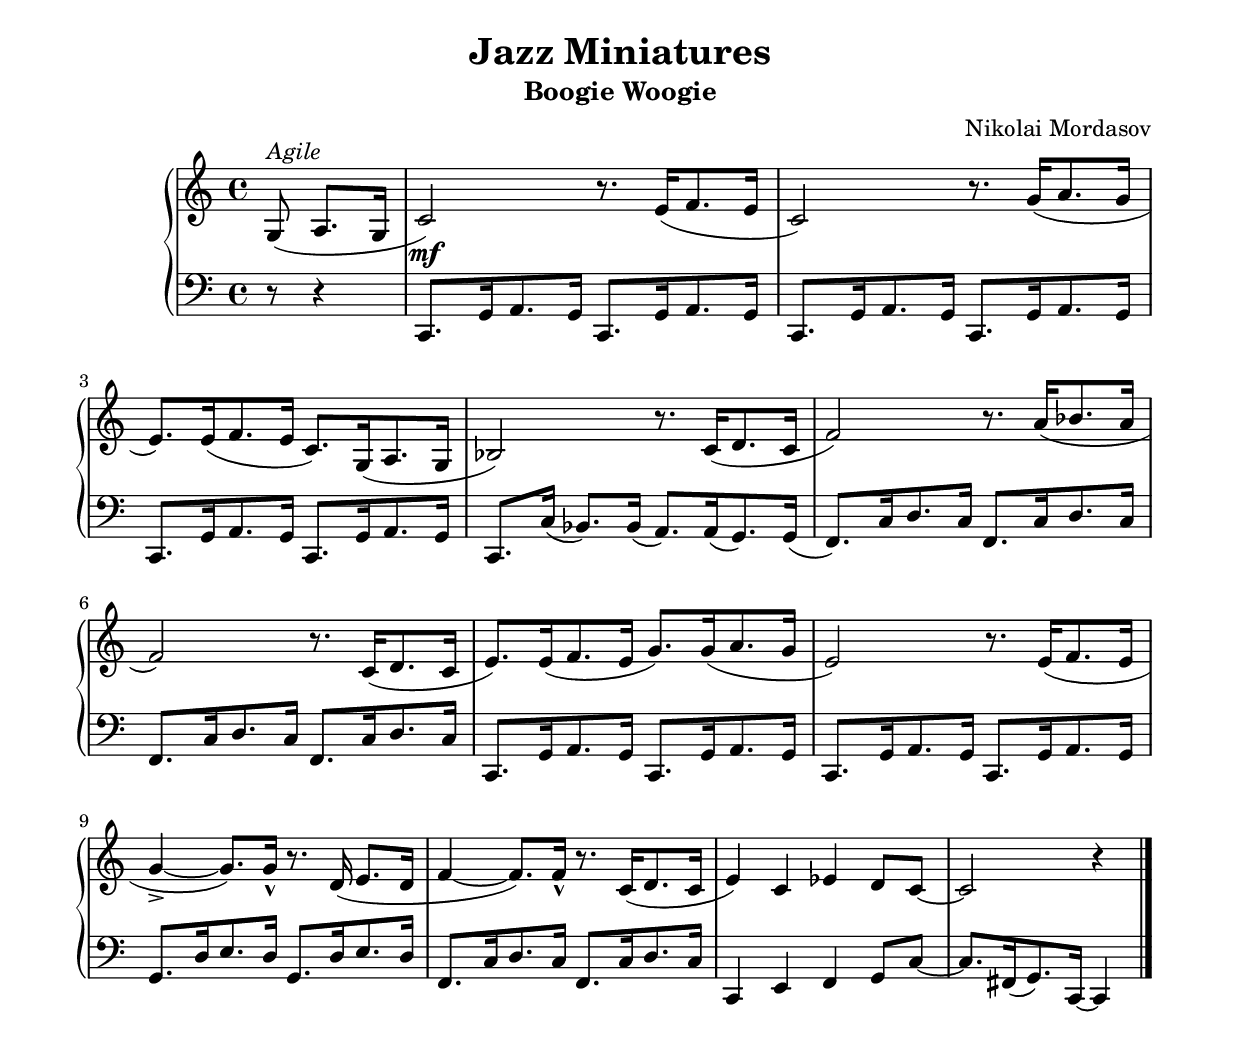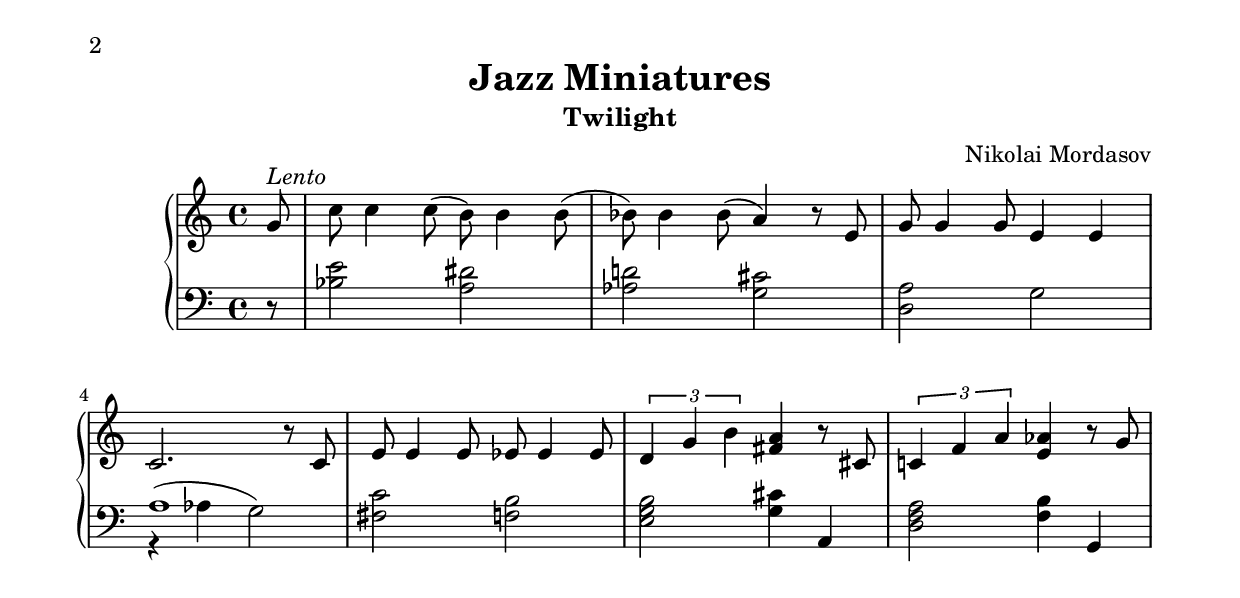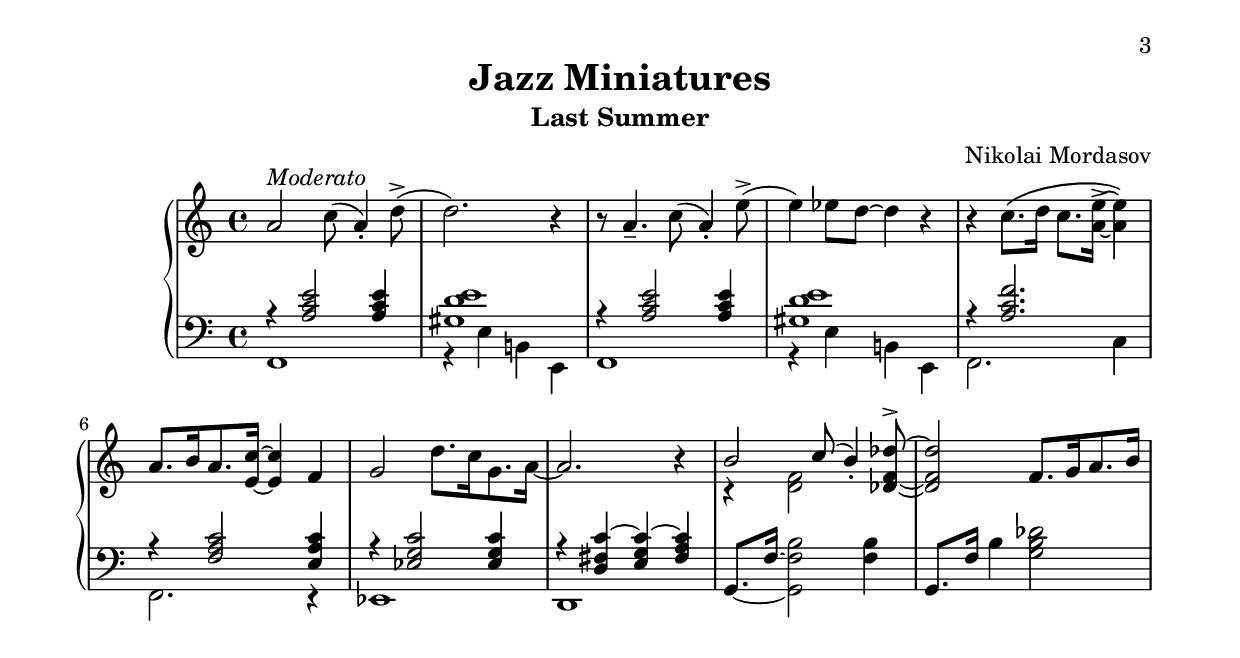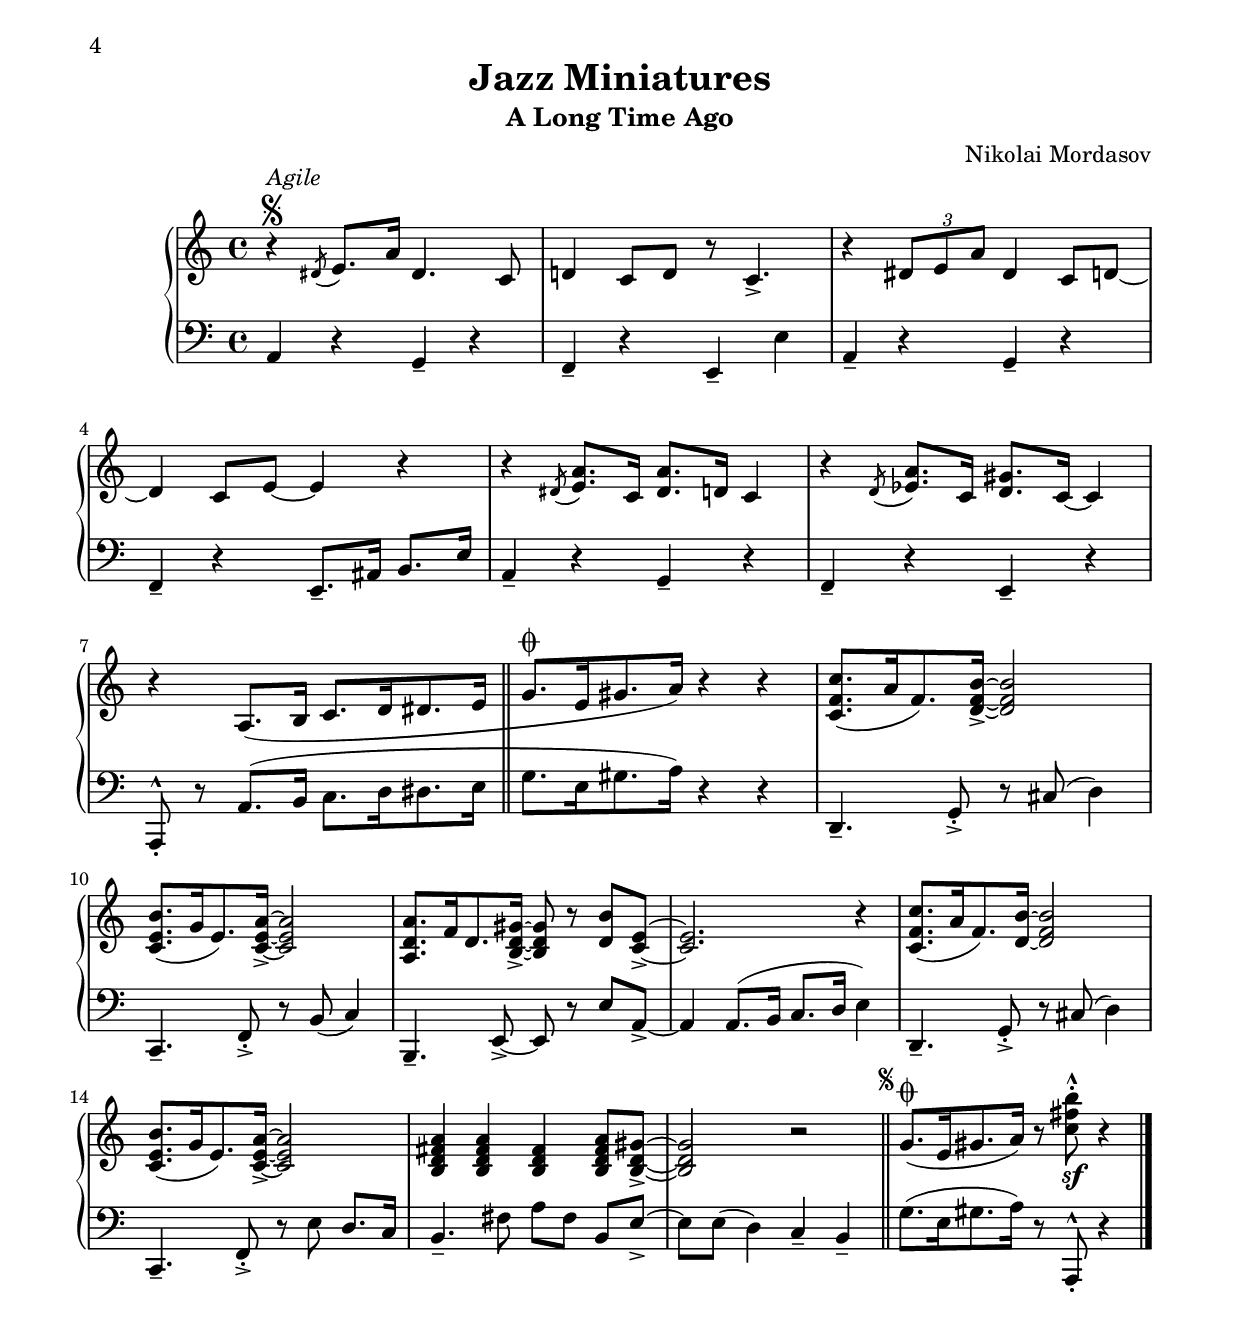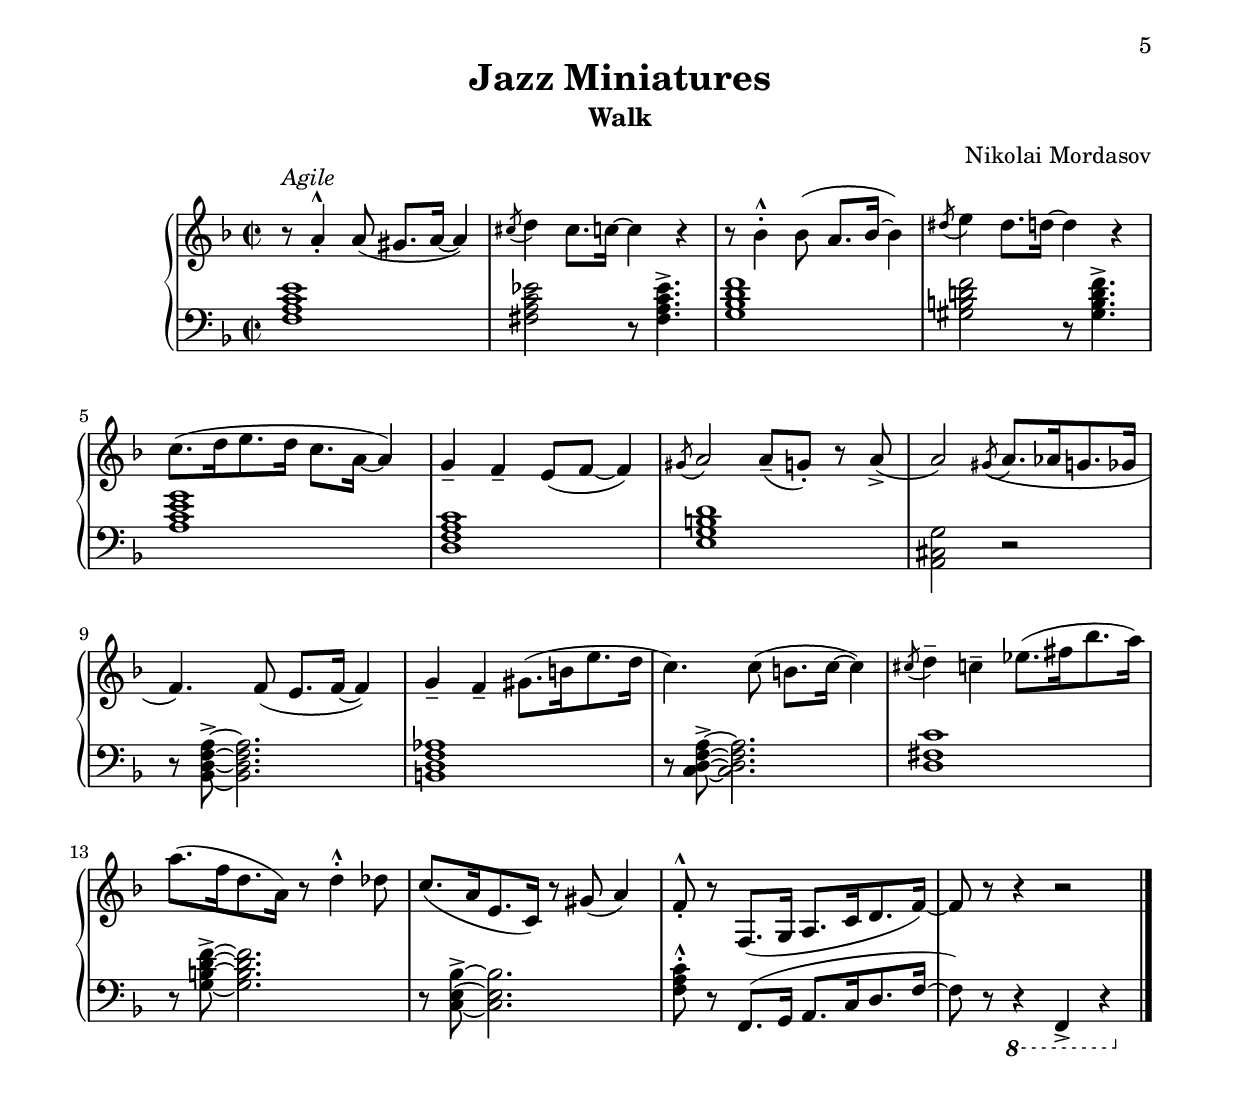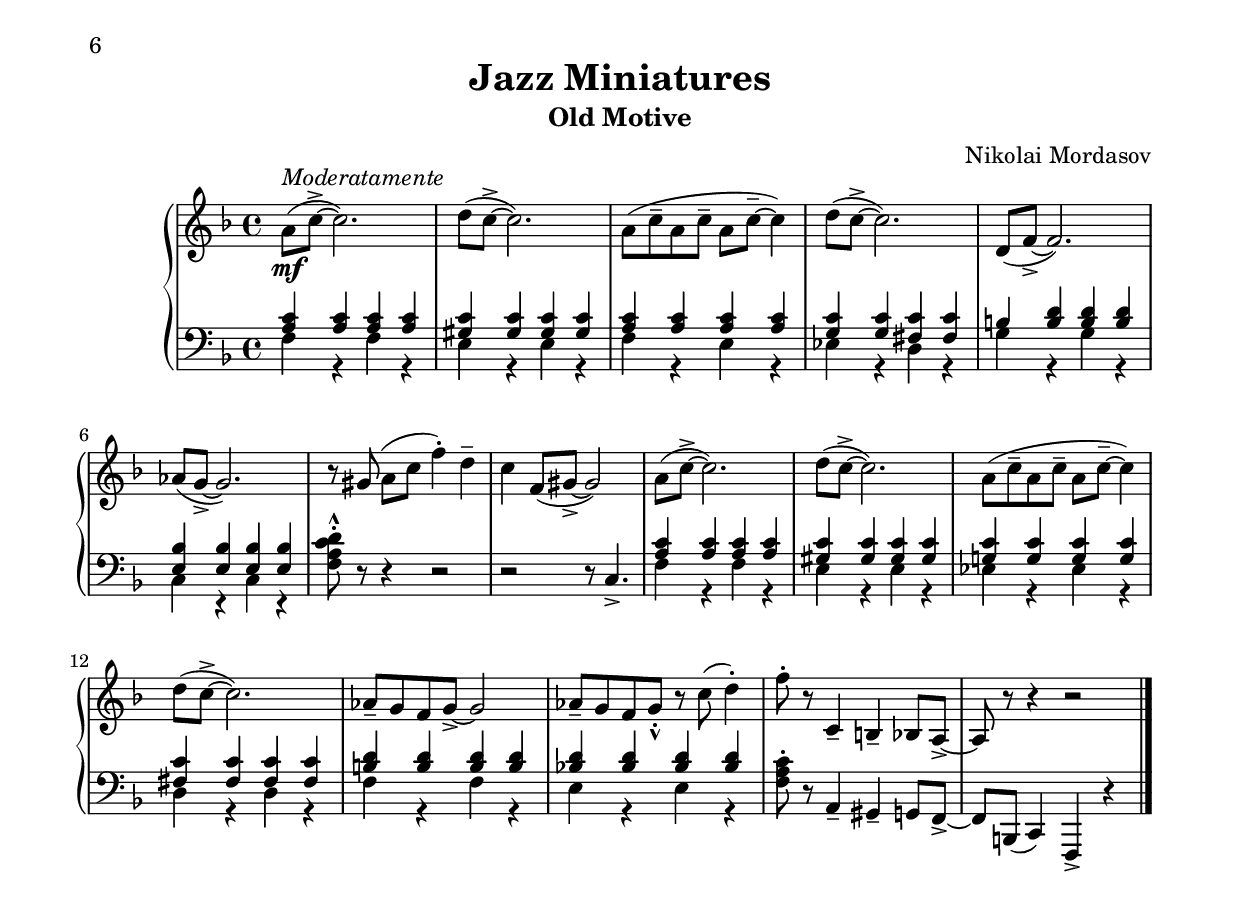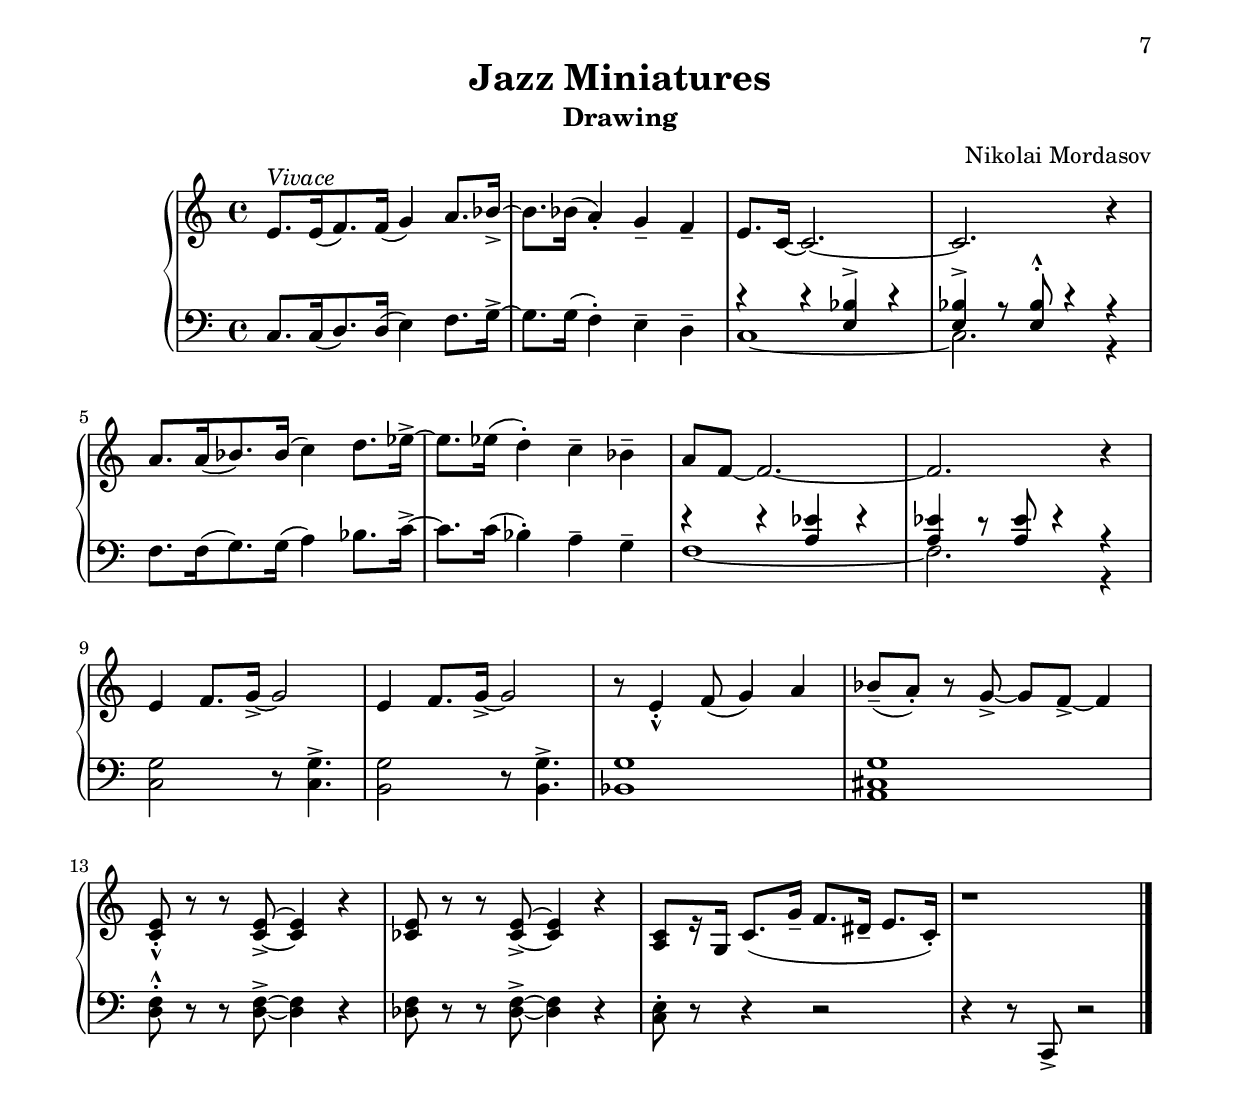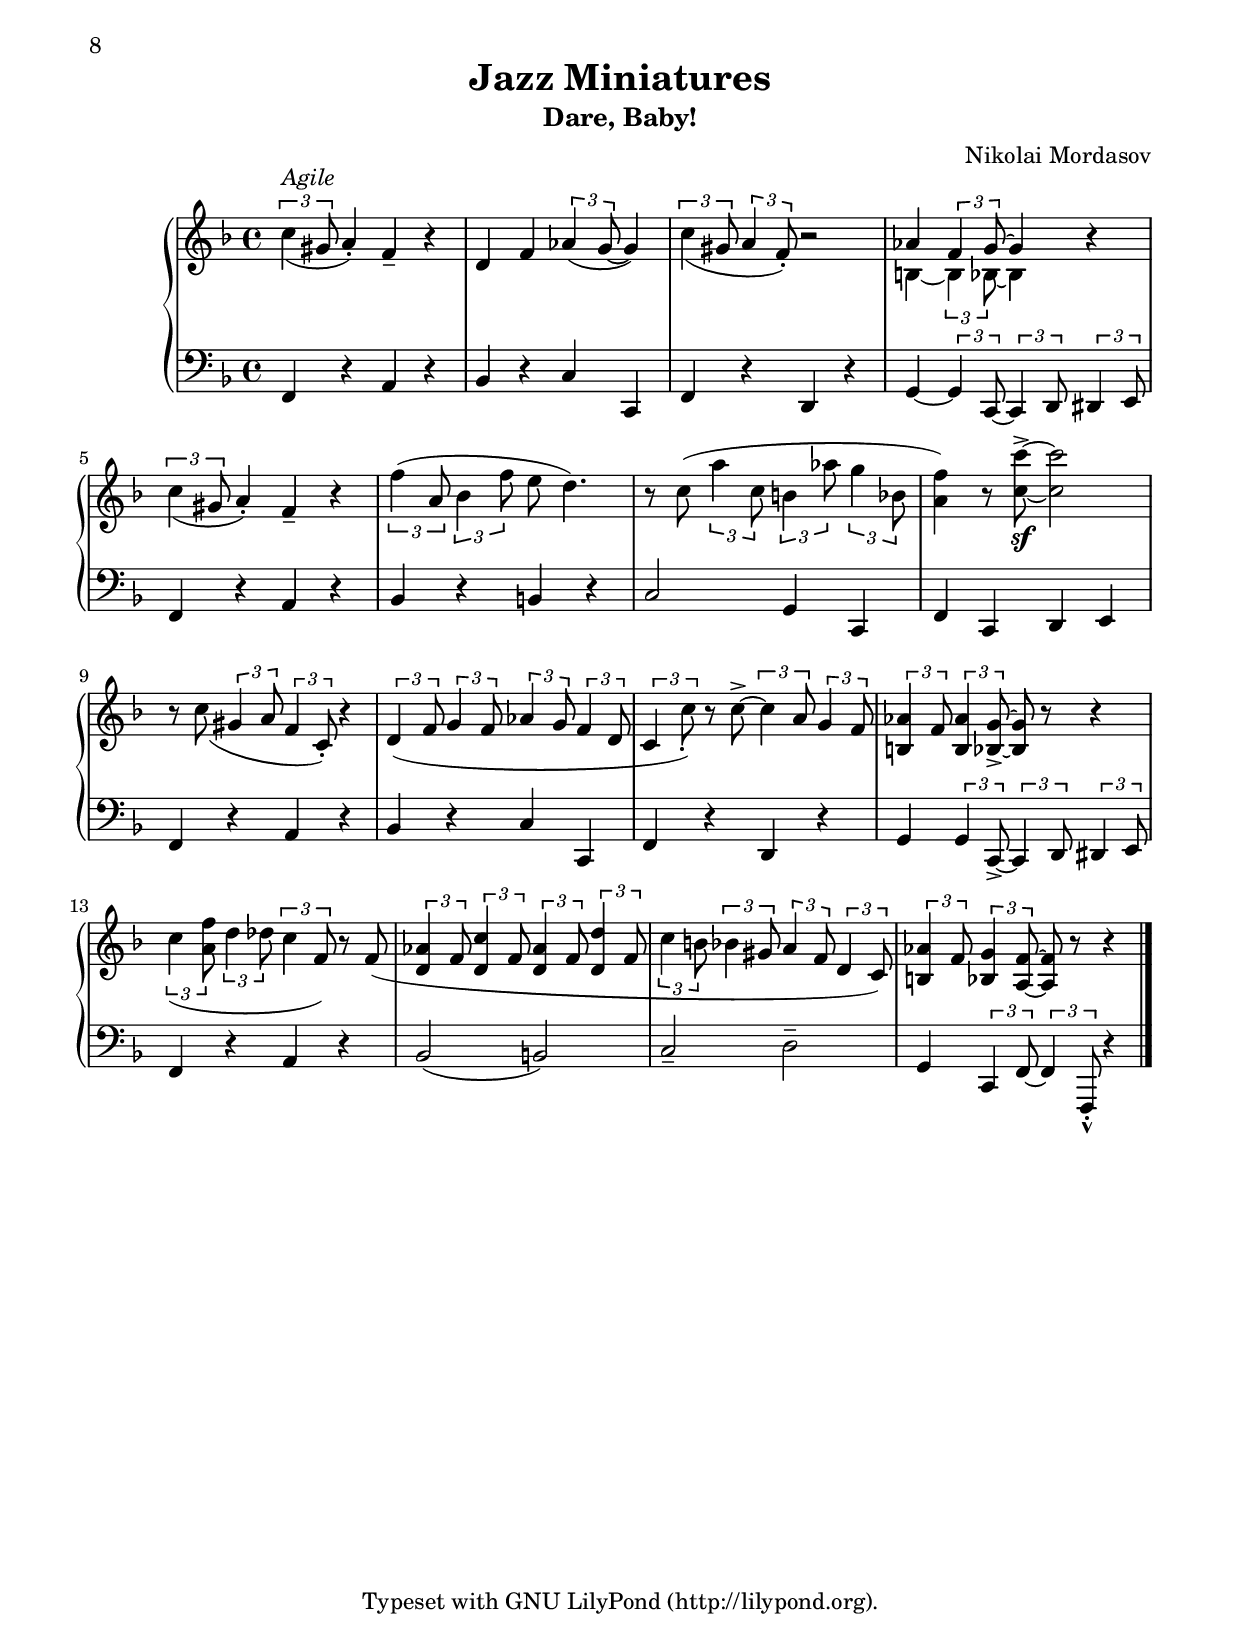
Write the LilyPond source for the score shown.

\version "2.22.0"

\header {
  title = "Jazz Miniatures"
  composer = "Nikolai Mordasov"
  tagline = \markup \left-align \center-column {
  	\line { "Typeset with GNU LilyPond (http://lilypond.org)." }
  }    
}


dynamicsOne = {
  \partial 4. s8 s4 | s1\mf | s1 | s1     % 1
  s1 | s1 | s1                            % 2
  s1 | s1 | s1                            % 3
  s1 | s1 | s2.                           % 4
}



upperOne = \relative c' {
  \clef treble
  \key c \major
  \time 4/4

  % 1
  \partial 4. g8(^\markup{\italic{Agile}} a8.[ g16] |
  c2) r8. e16([ f8. e16] |
  c2) r8. g'16[( a8. g16] |
  e8.)[ e16( f8. e16] c8.)[ g16( a8. g16] |

  % 2
  bes2) r8. c16[( d8. c16] | 
  f2) r8. a16[( bes8. a16] |
  f2) r8. c16[( d8. c16] |

  % 3
  e8.)[ e16( f8. e16] g8.)[ g16( a8. g16] |
  e2) r8. e16([ f8. e16] |
  g4_> ~ g8.)[ g16]_^ r8. d16( e8. d16

  % 4
  f4 ~ f8.)[ f16_^] r8. c16[( d8. c16] |
  e4) c ees d8[ c]~ |
  c2 r4 \bar "|." 
}

lowerOne = \relative c, {
  \clef bass
  \key c \major
  \time 4/4

  %1 
  \partial 4. r8 r4 |
  c8.[ g'16 a8. g16] c,8.[ g'16 a8. g16] |
  c,8.[ g'16 a8. g16] c,8.[ g'16 a8. g16] |
  c,8.[ g'16 a8. g16] c,8.[ g'16 a8. g16] |

  %2
  c,8.[ c'16]( bes8.)[ bes16]( a8.)[ a16( g8.) g16]( |
  f8.)[ c'16 d8. c16] f,8.[c'16 d8. c16] |
  f,8.[c'16 d8. c16] f,8.[c'16 d8. c16] |
  
  %3 
  c,8.[ g'16 a8. g16] c,8.[ g'16 a8. g16] |
  c,8.[ g'16 a8. g16] c,8.[ g'16 a8. g16] |
  g8.[ d'16 e8. d16] g,8.[ d'16 e8. d16] |

  %4
  f,8.[ c'16 d8. c16] f,8.[ c'16 d8. c16] |
  c,4 e f g8[ c] ~ |
  c8.[ fis,16( g8.) c,16] ~ c4 \bar "|."
}



\bookpart {
  \header {
    subtitle = "Boogie Woogie"
  }

  \score {
    \new PianoStaff = "PianoStaff_pf" 
      <<
      \new Staff = "upper" << \upperOne >>
      \new Dynamics = "dynamics" \dynamicsOne
      \new Staff = "lower" <<  \lowerOne >>
    >>
    \layout { }
  }

  \score {
    \new PianoStaff = "PianoStaff_pf" <<
      \new Staff = "upper" <<  \upperOne \dynamicsOne >>
      \new Staff = "lower" <<  \lowerOne \dynamicsOne >>
    >>
    \midi { 
      \tempo 4 = 120
    }
  }
}


dynamicsTwo = {
  \partial 8 s8 | s1 | s1 | s1 |     % 1 
}

upperTwo = \relative c'' {
  \clef treble
  \key c \major
  \time 4/4

  % 1
  \partial 8 g8^\markup{\italic{Lento}}   | % 1
  c8 c4 c8( b) b4 b8( |                     % 2
  bes8) bes4 bes 8( a4) r8 e |              % 3
  g g4 g8 e4 e |                            % 4

  % 2
  c2. r8 c8 |
  e e4 e8 ees ees4 ees8 |
  \tuplet 3/2 { d4 g b} <fis a> r8 cis |
  \tuplet 3/2 { c!4 f a} <e aes> r8 g |

}

lowerTwo = \relative c' {
  \clef bass
  \key c \major
  \time 4/4

  % 1
  \partial 8  r8 |
  <bes e>2 <a dis> |
  <aes d!> <g cis> |
  <d a'> g |

  % 2
  << a1 \\ \new Voice { \voiceTwo   \override Slur.positions = #'(5 . 0) r4^( aes g2) } >> \oneVoice
  <fis c'>2 <f! b> |
  <e g b> <g cis>4 a, |
  <d f a>2 <f b>4 g, |


}



\bookpart {
  \header {
    subtitle = "Twilight"
  }

  \score {
    \new PianoStaff = "PianoStaff_pf" 
      <<
      \new Staff = "upper" << \upperTwo >>
      \new Dynamics = "dynamics" \dynamicsTwo
      \new Staff = "lower" <<  \lowerTwo >>
    >>
    \layout { }
  }

  \score {
    \new PianoStaff = "PianoStaff_pf" <<
      \new Staff = "upper" <<  \upperTwo \dynamicsTwo >>
      \new Staff = "lower" <<  \lowerTwo \dynamicsTwo >>
    >>
    \midi { 
      \tempo 4 = 60
    }
  }
}


upperThree = \relative c'' {
  \clef treble
  \key c \major
  \time 4/4

  % 1
  a2^\markup{\italic{Moderato}} c8( a4-.) d8->( |
  d2.) r4 | 
  r8 a4._- c8( a4-.) e'8->( |
  e4) ees8[ d] ~ d4 r |

  % 2
  r4 c8.[\( d16] c8.[ <a e'-> >16] ~ q4\) |
  a8.[ b16 a8. <e c'>16] ~ q4 f |
  g2 d'8.[ c16 g8. a16] ~ |

  % 3
  a2. r4 |
  <<
    \new Voice {\voiceOne b2 c8( b4_.) }
    \\
    \new Voice {\voiceTwo r4 <d, f>2  }
  >>
  \oneVoice <des f des'^> >8 ~ | q2 f8.[ g16 a8. b16] |
}

lowerThree = \relative c' {
  \clef bass
  \key c \major
  \time 4/4

  <<
    \new Voice {
        \voiceOne
        % 1
        r4 <a c e>2 q4 | <gis d' e>1 | r4 <a c e>2 q4 | <gis d' e>1 |

        % 2
        r4 <a c f>2. | r4 <f a c>2 <e a c>4 | r4 <ees g c>2 q4 |

        % 3
        r4 <d fis c'> ~ <e g c> ~ <fis a c> |
    }
    \\
    \new Voice {
        \voiceTwo
        % 1
        f,1 | r4 e'4 b! e, | f1 | r4 e' b! e, |
        % 2
        f2. c'4 | f,2. r4 | ees1 |
        % 3
        d1
    }
  >>
  \oneVoice
  \set tieWaitForNote = ##t
  g8.[~ f'16~] <g, f' b>2 <f' b>4 |
  g,8.[ f'16] b4 <g b des>2 |
}



\bookpart {
  \header {
    subtitle = "Last Summer"
  }

  \score {
    \new PianoStaff = "PianoStaff_pf" 
      <<
      \new Staff = "upper" << \upperThree >>
      \new Staff = "lower" <<  \lowerThree >>
    >>
    \layout { }
  }

  \score {
    \new PianoStaff = "PianoStaff_pf" <<
      \new Staff = "upper"  \upperThree
      \new Staff = "lower"  \lowerThree
    >>
    \midi { 
      \tempo 4 = 90
    }
  }
}


upperFour = \relative c' {
  \clef treble
  \key c \major
  \time 4/4

  % 1
  r4^\segno^\markup{\italic{Agile}} \acciaccatura dis8 e8.[ a16] dis,4. c8 |
  d!4 c8[ d] r c4._> |
  r4 \tuplet 3/2 { dis8[ e a] } dis,4 c8[ d!] ~ |
  d4 c8[ e] ~ e4 r |
 
  % 2
  r4 \acciaccatura dis8 <e a>8.[ c16] <dis a'>8.[ d16] c4 |
  r4 \acciaccatura d8 <ees a>8.[ c16] <d gis>8.[ c16] ~ c4 | 
  r4 a8.[( b16] c8.[ d16 dis8. e16] \bar "||"

  % 3
  g8.[^\coda e16 gis8. a16]) r4 r4 |
  <c f, c>8.([ a16 f8.) <d f b>16]_> ~ q2 |
  <c e b'>8.[( g'16 e8.) <c e a>16]_> ~ q2 |

  % 4
  <a d a'>8.[ f'16 d8. <b d gis>16_>] ~ q8 r <d b'>[ <c e>_>] ~ |
  q2. r4 |
  <c f c'>8.[( a'16 f8.) <d b'>16] ~ <d f b>2 |
  <c e b'>8.[( g'16 e8.) <c e a>16_>] ~ q2 |

  % 5
  <b d fis a>4 q <b d fis> <b d fis a>8[ <b d gis>_>] ~ |
  q2 r2  \mark \markup { \abs-fontsize #8 \musicglyph "scripts.segno" } \bar "||"
  g'8.[(^\coda e16 gis8. a16]) r8 <c fis b>8^.^^_\sf r4 \bar "|."
}

lowerFour = \relative c {
  \clef bass
  \key c \major
  \time 4/4

  % 1
  a4 r g_- r |
  f_- r e_- e' |
  a,_- r g_- r |
  f_- r e8.[_- ais16] b8.[ e16] |

  % 2
  a,4_- r g_- r |
  f_- r e_- r |
  a,8_.^^ r a'8.[( b16] c8.[ d16 dis8. e16] \bar "||"

  % 3
  g8.[ e16 gis8. a16]) r4 r |
  d,,4._- g8_._> r cis( d4) |
  c,4._- f8_._> r b( c4) |

  % 4
  b,4._- e8_> ~ e r e'[ a,~_>] |
  a4 a8.[( b16] c8.[ d16] e4) |
  d,4._- g8_._> r cis( d4) |
  c,4._- f8_._> r e' d8.[ c16] |

  % 5
  b4._- fis'8 a[ fis] b,[ e_>] ~ |
  e[ e(] d4) c_- b_- \bar "||"
  
  g'8.([ e16 gis8. a16]) r8 a,,^^_. r4 \bar "|."
}




\bookpart {
  \header {
    subtitle = "A Long Time Ago"
  }

  \score {
    \new PianoStaff = "PianoStaff_pf" 
      <<
      \new Staff = "upper" << \upperFour >>
      \new Staff = "lower" <<  \lowerFour >>
    >>
    \layout { }
  }

  \score {
    \new PianoStaff = "PianoStaff_pf" <<
      \new Staff = "upper"  \upperFour
      \new Staff = "lower"  \lowerFour
    >>
    \midi { 
      \tempo 4 = 90
    }
  }
}

% agile
upperFive = \relative c'' {
  \clef treble
  \key f \major
  \time 2/2

  % 1
  r8^\markup{\italic{Agile}} a4_.^^ a8( gis8.[ a16] ~ a4) |
  \acciaccatura cis8 d4 cis8.[ c16] ~ c4 r |
  r8 bes4^.^^ bes8( a8.[ bes16] ~ bes4) |

  % 2
  \acciaccatura dis8 e4 dis8.[ d16] ~ d4 r |
  c8.[( d16 e8. d16] c8.[ a16] ~ a4) |
  g_- f_- e8([ f] ~ f4) |
  \acciaccatura gis8 a2 a8_-( g!_.) r a_>( |

  % 3
  a2) \acciaccatura gis8( a8. aes16 g8. ges16 |
  f4.) f8( e8. f16 ~ f4) |
  g4_- f_- gis8.( b16 e8. d16 |

  % 4
  c4.)  c8( b8. c16 ~ c4) |
  \acciaccatura cis8 d4^- c^- ees8.( fis16 bes8. a16) |
  a8.( f16 d8. a16) r8 d4^^^. des8 |

  % 5
  c8.( a16 e8. c16) r8 gis'8( a4) |
  f8_.^^ r8 f,8.( g16 a8. c16 d8. f16) ~ |
  f8 r r4 r2 \bar "|."
}

lowerFive = \relative c {
  \clef bass
  \key f \major
  \time 2/2

  % 1
  <f a c e>1 | 
  <fis a c ees>2 r8 q4.^> |
  <g bes d f>1 |

  % 2
  <gis b! d! f>2 r8 q4.^> |
  <a c e g>1 |
  <d, f a c> |
  <e g b d> |


  % 3
  <a, cis g'>2 r |
  r8 <bes d f a>8^> ~ q2. |
  <b d f aes>1 |

  % 4
  r8 <c d f a>^> ~ q2. |
  <d fis c'>1 |
  r8 <g b d f>^> ~ q2. |

  % 5
  r8 <c, e bes'>^> ~ q2. |
  <f a c>8^.^^ r8 f,8.[( g16] a8. c16 d8. f16 ~ |
  f8)    r \ottava #-1 r4    f,,4_> r4 \bar "|."

}




\bookpart {
  \header {
    subtitle = "Walk"
  }

  \score {
    \new PianoStaff = "PianoStaff_pf" 
      <<
      \new Staff = "upper" << \upperFive >>
      \new Staff = "lower" <<  \lowerFive >>
    >>
    \layout { }
  }

  \score {
    \new PianoStaff = "PianoStaff_pf" <<
      \new Staff = "upper"  \upperFive
      \new Staff = "lower"  \lowerFive
    >>
    \midi { 
      \tempo 4 = 105
    }
  }
}

% Moderato
upperSix = \relative c' {
  \clef treble
  \key g \major
  \time 4/4



}

lowerSix = \relative c {
  \clef bass
  \key g \major
  \time 4/4

}




\bookpart {
  \header {
    subtitle = "Seller, Apple"
  }

  \score {
    \new PianoStaff = "PianoStaff_pf" 
      <<
      \new Staff = "upper" << \upperSix >>
      \new Staff = "lower" <<  \lowerSix >>
    >>
    \layout { }
  }

  \score {
    \new PianoStaff = "PianoStaff_pf" <<
      \new Staff = "upper"  \upperSix
      \new Staff = "lower"  \lowerSix
    >>
    \midi { 
      \tempo 4 = 90
    }
  }
}

% Moderato
upperSeven = \relative c'' {
  \clef treble
  \key f \major
  \time 4/4

    % 1
    a8(_\mf^\markup{\italic{Moderatamente}} c^> ~ c2.) |
    d8( c^> ~ c2.) |
    a8( c^- a c^- a c^- ~ c4) |
    d8( c^> ~ c2.) 

    % 2
    d,8( f_> ~ f2.) |
    aes8( g_> ~ g2.) |
    r8 gis( a[ c] f4^.) d^- |
    c4 f,8( gis_> ~ gis2) |

    % 3
    a8( c^> ~ c2.) |
    d8( c^> ~ c2.) |
    a8( c^- a c^- a c^- ~ c4) |
    d8( c^> ~ c2.) | 

    % 4
    aes8_- g f g_> ~ g2 |
    aes8_- g f g_._^ r c( d4^.) |
    f8^. r c,4_- b_- bes8[ a_>] ~ a r r4 r2 \bar "|."

}

lowerSeven = \relative c' {
  \clef bass
  \key f \major
  \time 4/4

   <<
    \new Voice \relative {
        % 1
        \voiceOne <a c>4 q q q |
        <gis c> q q q |
        <a c> q q q |
        <g c> q <fis c'> q |

        % 2
        b! <b d> q q |
        <bes e,> q q q |
    }
    \\
    \new Voice \relative {
        %1
        \voiceTwo f4 r f r |
        e r e r|
        f r e r | 
        ees r d  r |

        % 2
        g r g r |
        c, r c r 
    } 
   >>
    \oneVoice
    <d^.^^ c a f>8 r r4 r2 |
    r2 r8 c,4._>

    <<
        \new Voice \relative {
            \voiceOne

            %3 
            <a c>4 q q q |
            <gis c> q q q|
            <g! c> q q q |
            <fis c'> q q q|

            %4
            <b! d> q q q |
            <bes! d> q q q 
        }
        \\
        \new Voice \relative {
            \voiceTwo

            %3
            f4 r f r |
            e r e r|
            ees r ees r |
            d r d r |

            %4 
            f r f r |
            e r e r 
        }
    >>
    \oneVoice
    <f a c>8^. r a,4_- gis_- g8[ f_>] ~ | f b,( c4) f,_> r \bar "|."
}




\bookpart {
  \header {
    subtitle = "Old Motive"
  }

  \score {
    \new PianoStaff = "PianoStaff_pf" 
      <<
      \new Staff = "upper" << \upperSeven >>
      \new Staff = "lower" <<  \lowerSeven >>
    >>
    \layout { }
  }

  \score {
    \new PianoStaff = "PianoStaff_pf" <<
      \new Staff = "upper"  \upperSeven
      \new Staff = "lower"  \lowerSeven
    >>
    \midi { 
      \tempo 4 = 90
    }
  }
}


upperEight = \relative c' {
  \clef treble
  \key c \major
  \time 4/4

  % 1
  e8.[^\markup{\italic{Vivace}} e16( f8.) f16]( g4) a8. bes16_> ~ |
  bes8. bes16( a4_.) g_- f_- |
  e8. c16 ~ c2. ~ | 

  % 2
  c2. r4 |
  a'8.[ a16( bes8.) bes16]( c4) d8. ees16^> ~ |
  ees8. ees16( d4^.) c^- bes^-

  % 3
  a8 f~ f2. ~ f2. r4 e4 f8. g16_>~g2 |

  % 4
  e4 f8. g16_> ~ g2 | r8 e4_._^ f8( g4) a | bes8(_- a)_. r8 g_> ~ g f_> ~ f4 | <c e>8_._^ r r q_> ~ q4 r |

  % 5
  <ces e>8 r r q_> ~ q4 r |
  <a c>8[ r16 g] c8.( g'16_- f8. dis16_- e8. c16_.) | r1 \bar "|."
}

lowerEight = \relative c {
  \clef bass
  \key c \major
  \time 4/4

  % 1
  c8.[ c16( d8.) d16]( e4) f8.[ g16^>] ~ |
  g8. g16( f4^.) e^- d^- |
  <<
    \new Voice \relative {
        \voiceOne r4 r <e bes'^> >4 r |
        <e bes'^> > r8 q8^.^^ r4 r4 
    }
    \\
    \new Voice \relative {
        \voiceTwo c1 ~ c2. r4
    }
  >> 
  % 2
  \oneVoice
  f8.[ f16( g8.) g16]( a4) bes8. c16^> ~ |
  c8. c16( bes4^.) a^- g^-

  % 3
  <<
    \new Voice \relative { \voiceOne r4 r <a ees'>4 r | q r8 q8 r4 r } \\
    \new Voice \relative { \voiceTwo f1 ~ f2. r4 }
  >>
  <c, g'>2 r8 q4.^>

  % 4
  <b g'>2 r8 q4.^> |
  <bes g'>1 | <a cis g'> | <d f>8^.^^ r r q^>~q4 r |

  % 5
  <des f>8 r r q^> ~ q4 r | <c e>8^. r r4 r2 | r4 r8 c,_> r2 \bar "|."

}




\bookpart {
  \header {
    subtitle = "Drawing"
  }

  \score {
    \new PianoStaff = "PianoStaff_pf" 
      <<
      \new Staff = "upper" << \upperEight >>
      \new Staff = "lower" <<  \lowerEight >>
    >>
    \layout { }
  }

  \score {
    \new PianoStaff = "PianoStaff_pf" <<
      \new Staff = "upper"  \upperEight
      \new Staff = "lower"  \lowerEight
    >>
    \midi { 
      \tempo 4 = 90
    }
  }
}

% cond vs when
#(define (set-note-or-chord-duration! note-or-chord duration)
   (if (music-is-of-type? note-or-chord 'event-chord)
       (for-each (lambda (ev)
                   (cond (music-is-of-type? ev 'rhythmic-event)  
                     (ly:music-set-property! ev 'duration duration)))
                 (ly:music-property note-or-chord 'elements))
       (ly:music-set-property! note-or-chord 'duration duration)))


myT = #(define-music-function (pa pb) (ly:music? ly:music?)
        (set-note-or-chord-duration! pa  #{ 4 #})
        (set-note-or-chord-duration! pb  #{ 8 #})
        #{    \tuplet 3/2 { #pa #pb  }
        #})

upperNine = \relative c'' {
  \clef treble
  \key f \major
  \time 4/4

  \slurDown
  \myT c(^\markup{\italic{Agile}} gis a4)_. f4_- r | d f \myT aes( g ~ g4) | \myT c( gis \myT a f)_. r2 |
  <<
    \new Voice \relative { \voiceOne aes' 4 \myT f g ~ g4 } \\
    \new Voice \relative { \voiceTwo b4 ~ \myT b bes8 ~ bes4 }
  >> \oneVoice r4

  %2 
  \slurDown \myT c'( gis a4_.) f_- r | \slurNeutral
  \myT f'( a, \myT bes f' e8 d4.) |
  r8 c( \myT a' c, \myT b aes' \myT g bes, |

  %3 
  <a f'>4) r8 <c c'>^>_\sf ~ q2 | \slurDown
  r8 c( \myT gis a \myT f c_.) r4 |
  \myT d( f \myT g f \myT aes g \myT f d |

  %[4
  \myT c c'_.) r8 c8^> ~ \myT c a \myT g f |
  \myT  <aes b,>4 f8 \myT <aes b,>4 <g bes,>8_> ~  q8 r r4 | 
  \myT c4( <a f'>8 \myT d4 des8 \myT c4 f,8) r8 f8( |

  %5 
  \myT <d aes'>4 f8 \myT <d c'>4 f8 \myT <d aes'>4 f8 \myT <d d'>4 f8  | 
  \myT c' b8 \myT bes gis \myT a f \myT d c) |
  \myT <b aes'>4 f'8 \myT <bes, g'>4 <a f'>8 ~  q r r4 \bar "|."

}

lowerNine = \relative c, {
  \clef bass
  \key f \major
  \time 4/4

  %1 
  f4 r a r | bes r c c, | f r d r |  g4 ~ \myT g  c,8 ~ \myT c d \myT dis e 

  %2
  f4 r a r | bes r b r | c2 g4 c, |

  %3
  f c d e | f r a r | bes r c c, |

  %4
  f4 r d r | g \myT g c,_> ~ \myT c d \myT dis e | f4 r a r |

  %5
  bes2( b) | c_- d^- | g,4 \myT c, f ~ \myT f f,_._^ r4 \bar "|."
}




\bookpart {
  \header {
    subtitle = "Dare, Baby!"
  }

  \score {
    \new PianoStaff = "PianoStaff_pf" 
      <<
      \new Staff = "upper" << \upperNine >>
      \new Staff = "lower" <<  \lowerNine >>
    >>
    \layout { }
  }

  \score {
    \new PianoStaff = "PianoStaff_pf" <<
      \new Staff = "upper"  \upperNine
      \new Staff = "lower"  \lowerNine
    >>
    \midi { 
      \tempo 4 = 90
    }
  }
}


\paper {
    max-systems-per-page = 6
    top-margin = 15\mm
    bottom-margin = 15\mm
    left-margin = 15\mm
    right-margin = 15\mm   
}

    

